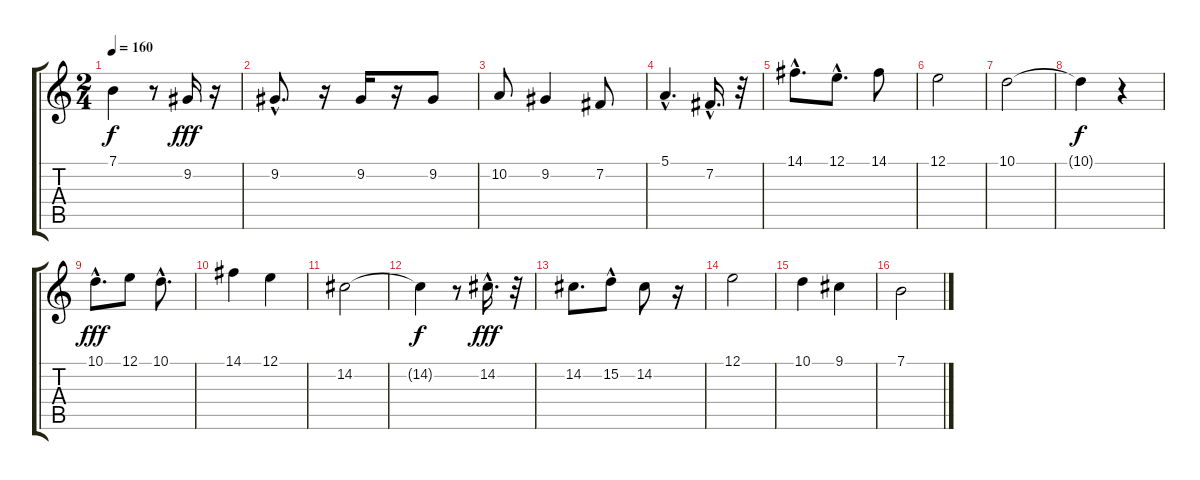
\track "" {instrument mutedtrumpet}
\staff {score tabs}
\tuning (E4 B3 G3 D3 A2 E2) {hide}
\ts (2 4)
\tempo 160
\clef g2
\ks c
7.1{t}.4{dy f} r.8 9.2.16{dy fff} r.16 |
9.2{hac}.8{d} r.16 9.2.16 r.16 9.2.8 |
10.2.8 9.2.4 7.2.8 |
5.1{hac}.4{d} 7.2{hac}.16{d} r.32 |
14.1{hac}.8{d} 12.1{hac}.8{d} 14.1.8 |
12.1.2 |
10.1.2 |
10.1{t}.4{dy f} r.4 |
10.1{hac}.8{d dy fff} 12.1.8 10.1{hac}.8{d} |
14.1.4 12.1.4 |
14.2.2 |
14.2{t}.4{dy f} r.8 14.2{hac}.16{d dy fff} r.32 |
14.2.8{d} 15.2{hac}.8 14.2.8 r.16 |
12.1.2 |
10.1.4 9.1.4 |
7.1.2
